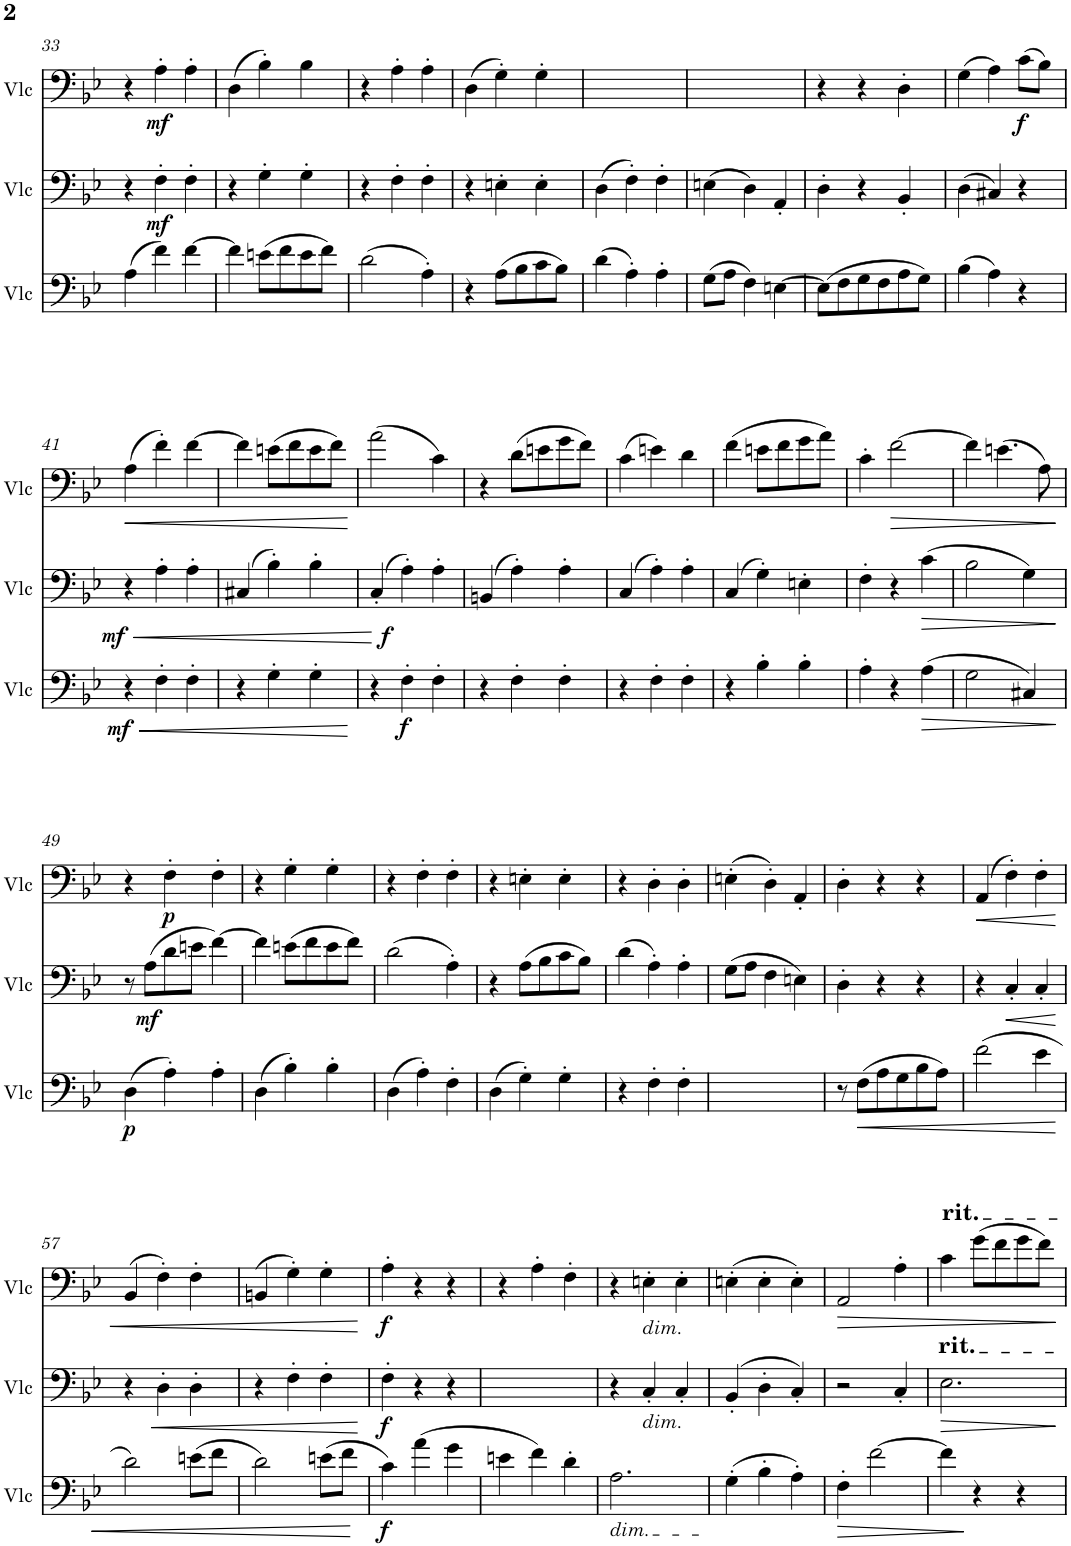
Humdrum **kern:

**kern	**dynam	**kern	**dynam	**kern	**dynam
*part3	*part3	*part2	*part2	*part1	*part1
*staff3	*staff3	*staff2	*staff2	*staff1	*staff1
*I"Violoncelle	*	*I"Violoncelle	*	*I"Violoncelle	*
*I'Vlc	*	*I'Vlc	*	*I'Vlc	*
!!LO:PB:g=z
*clefF4	*	*clefF4	*	*clefF4	*
*k[b-e-]	*	*k[b-e-]	*	*k[b-e-]	*
*M3/4	*	*M3/4	*	*M3/4	*
=33	=33	=33	=33	=33	=33
(4A\	.	4r	.	4r	.
!	!	!	!LO:DY:b	!	!LO:DY:b
4f\)	.	4F'\	mf	4A'\	mf
[4f\	.	4F'\	.	4A'\	.
=34	=34	=34	=34	=34	=34
4f\]	.	4r	.	(4D\	.
(8en\L	.	4G'\	.	4B-'\)	.
8f\	.	.	.	.	.
8e\	.	4G'\	.	4B-\	.
8f\J)	.	.	.	.	.
=35	=35	=35	=35	=35	=35
(2d\	.	4r	.	4r	.
.	.	4F'\	.	4A'\	.
4A'\)	.	4F'\	.	4A'\	.
=36	=36	=36	=36	=36	=36
4r	.	4r	.	(4D\	.
(8A\L	.	4En'\	.	4G'\)	.
8B-\	.	.	.	.	.
8c\	.	4E'\	.	4G'\	.
8B-\J)	.	.	.	.	.
=37	=37	=37	=37	=37	=37
(4d\	.	(4D\	.	2.ryy	.
4A'\)	.	4F'\)	.	.	.
4A'\	.	4F'\	.	.	.
=38	=38	=38	=38	=38	=38
(8G\L	.	(4En\	.	2.ryy	.
8A\J	.	.	.	.	.
4F\)	.	4D\)	.	.	.
[4En\	.	4AA'/	.	.	.
=39	=39	=39	=39	=39	=39
(8E\L]	.	4D'\	.	4r	.
8F\	.	.	.	.	.
8G\	.	4r	.	4r	.
8F\	.	.	.	.	.
8A\	.	4BB-'/	.	4D'\	.
8G\J)	.	.	.	.	.
=40	=40	=40	=40	=40	=40
(4B-\	.	(4D\	.	(4G\	.
4A\)	.	4C#X/)	.	4A\)	.
!	!	!	!	!	!LO:DY:b
4r	.	4r	.	(8c\L	f
.	.	.	.	8B-\J)	.
!!LO:LB:g=z
=41	=41	=41	=41	=41	=41
!	!LO:HP:b	!	!LO:HP:b	!	!LO:HP:b
!	!LO:DY:n=1:b	!	!LO:DY:n=1:b	!	!
4r	< mf	4r	< mf	(4A\	<
4F'\	.	4A'\	.	4f'\)	.
4F'\	.	4A'\	.	[4f\	.
=42	=42	=42	=42	=42	=42
4r	.	(4C#X/	.	4f\]	.
4G'\	.	4B-'\)	.	(8en\L	.
.	.	.	.	8f\	.
4G'\	.	4B-'\	.	8e\	.
.	.	.	.	8f\J)	.
.	[	.	.	.	[
=43	=43	=43	=43	=43	=43
*	*	*^	*	*	*
4r	.	(4C'/	8ryy	.	(2a\	.
!	!	!	!	!LO:DY:b	!	!
.	.	.	2ryy	f	.	.
!	!LO:DY:b	!	!	!	!	!
4F'\	f	4A'\)	.	[	.	.
4F'\	.	4A'\	.	.	4c\)	.
.	.	.	8ryy	.	.	.
*	*	*v	*v	*	*	*
=44	=44	=44	=44	=44	=44
4r	.	(4BBn/	.	4r	.
4F'\	.	4A'\)	.	(8d\L	.
.	.	.	.	8en\	.
4F'\	.	4A'\	.	8g\	.
.	.	.	.	8f\J)	.
=45	=45	=45	=45	=45	=45
4r	.	(4C/	.	(4c\	.
4F'\	.	4A'\)	.	4en\)	.
4F'\	.	4A'\	.	4d\	.
=46	=46	=46	=46	=46	=46
4r	.	(4C/	.	(4f\	.
4B-'\	.	4G'\)	.	8en\L	.
.	.	.	.	8f\	.
4B-'\	.	4En'\	.	8g\	.
.	.	.	.	8a\J)	.
=47	=47	=47	=47	=47	=47
4A'\	.	4F'\	.	4c'\	.
!	!	!	!	!	!LO:HP:b
4r	.	4r	.	[2f\	>
!	!LO:HP:b	!	!LO:HP:b	!	!
(4A\	>	(4c\	>	.	.
=48	=48	=48	=48	=48	=48
2G\	.	2B-\	.	4f\]	.
.	.	.	.	(4.en\	.
4C#X/)	.	4G\)	.	.	.
.	.	.	.	8A\)	.
.	]	.	]	.	]
!!LO:LB:g=z
=49	=49	=49	=49	=49	=49
!	!LO:DY:b	!	!	!	!
(4D\	p	8r	.	4r	.
!	!	!	!LO:DY:b	!	!
.	.	(8A\L	mf	.	.
!	!	!	!	!	!LO:DY:b
4A'\)	.	8d\	.	4F'\	p
.	.	8en\J	.	.	.
4A'\	.	[4f\)	.	4F'\	.
=50	=50	=50	=50	=50	=50
(4D\	.	4f\]	.	4r	.
4B-'\)	.	(8en\L	.	4G'\	.
.	.	8f\	.	.	.
4B-'\	.	8e\	.	4G'\	.
.	.	8f\J)	.	.	.
=51	=51	=51	=51	=51	=51
(4D\	.	(2d\	.	4r	.
4A'\)	.	.	.	4F'\	.
4F'\	.	4A'\)	.	4F'\	.
=52	=52	=52	=52	=52	=52
(4D\	.	4r	.	4r	.
4G'\)	.	(8A\L	.	4En'\	.
.	.	8B-\	.	.	.
4G'\	.	8c\	.	4E'\	.
.	.	8B-\J)	.	.	.
=53	=53	=53	=53	=53	=53
4r	.	(4d\	.	4r	.
4F'\	.	4A'\)	.	4D'\	.
4F'\	.	4A'\	.	4D'\	.
=54	=54	=54	=54	=54	=54
2.ryy	.	(8G\L	.	(4En'\	.
.	.	8A\J	.	.	.
.	.	4F\	.	4D'\)	.
.	.	4En\)	.	4AA'/	.
=55	=55	=55	=55	=55	=55
8r	.	4D'\	.	4D'\	.
!	!LO:HP:b	!	!	!	!
(8F\L	<	.	.	.	.
8A\	.	4r	.	4r	.
8G\	.	.	.	.	.
8B-\	.	4r	.	4r	.
8A\J)	.	.	.	.	.
=56	=56	=56	=56	=56	=56
!	!	!	!	!	!LO:HP:b
(2f\	.	4r	.	(4AA/	<
!	!	!	!LO:HP:b	!	!
.	.	4C'/	<	4F'\)	.
4e-\	.	4C'/	.	4F'\	.
.	[	.	[	.	[
!!LO:LB:g=z
=57	=57	=57	=57	=57	=57
!	!LO:HP:b	!	!	!	!LO:HP:b
2d\)	<	4r	.	(4BB-/	<
!	!	!	!LO:HP:b	!	!
.	.	4D'\	<	4F'\)	.
(8en\L	.	4D'\	.	4F'\	.
8f\J	.	.	.	.	.
=58	=58	=58	=58	=58	=58
2d\)	.	4r	.	(4BBn/	.
.	.	4F'\	.	4G'\)	.
(8en\L	.	4F'\	.	4G'\	.
8f\J	.	.	.	.	.
.	[	.	[	.	[
=59	=59	=59	=59	=59	=59
!	!LO:DY:b	!	!LO:DY:b	!	!LO:DY:b
4c\)	f	4F'\	f	4A'\	f
(4a\	.	4r	.	4r	.
4g\	.	4r	.	4r	.
=60	=60	=60	=60	=60	=60
4en\	.	2.ryy	.	4r	.
4f\)	.	.	.	4A'\	.
4d'\	.	.	.	4F'\	.
=61	=61	=61	=61	=61	=61
!LO:TX:b:i:t=dim.	!	!	!	!	!
2.A\	.	4r	.	4r	.
!	!	!	!	!LO:TX:b:i:t=dim.	!
!	!	!LO:TX:b:i:t=dim.	!	!	!
.	.	4C'/	.	4En'\	.
.	.	4C'/	.	4E'\	.
=62	=62	=62	=62	=62	=62
(4G'\	.	(4BB-'/	.	(4En'\	.
4B-'\	.	4D'\	.	4E'\	.
4A'\)	.	4C'/)	.	4E'\)	.
=63	=63	=63	=63	=63	=63
!	!LO:HP:b	!	!	!	!LO:HP:b
4F'\	>	2r	.	2AA/	>
[2f\	.	.	.	.	.
.	.	4C'/	.	4A'\	.
=64	=64	=64	=64	=64	=64
!	!	!	!	!LO:TX:b:t=rit.	!
!	!	!	!	!LO:TX:a:t=rit.	!
!	!	!	!LO:HP:b	!	!
4f\]	.	2.E-\	>	4c\	.
4r	]	.	.	(8g\L	.
.	.	.	.	8f\	.
4r	.	.	.	8g\	.
.	.	.	.	8f\J)	.
.	.	.	]	.	]
=	=	=	=	=	=
*-	*-	*-	*-	*-	*-
